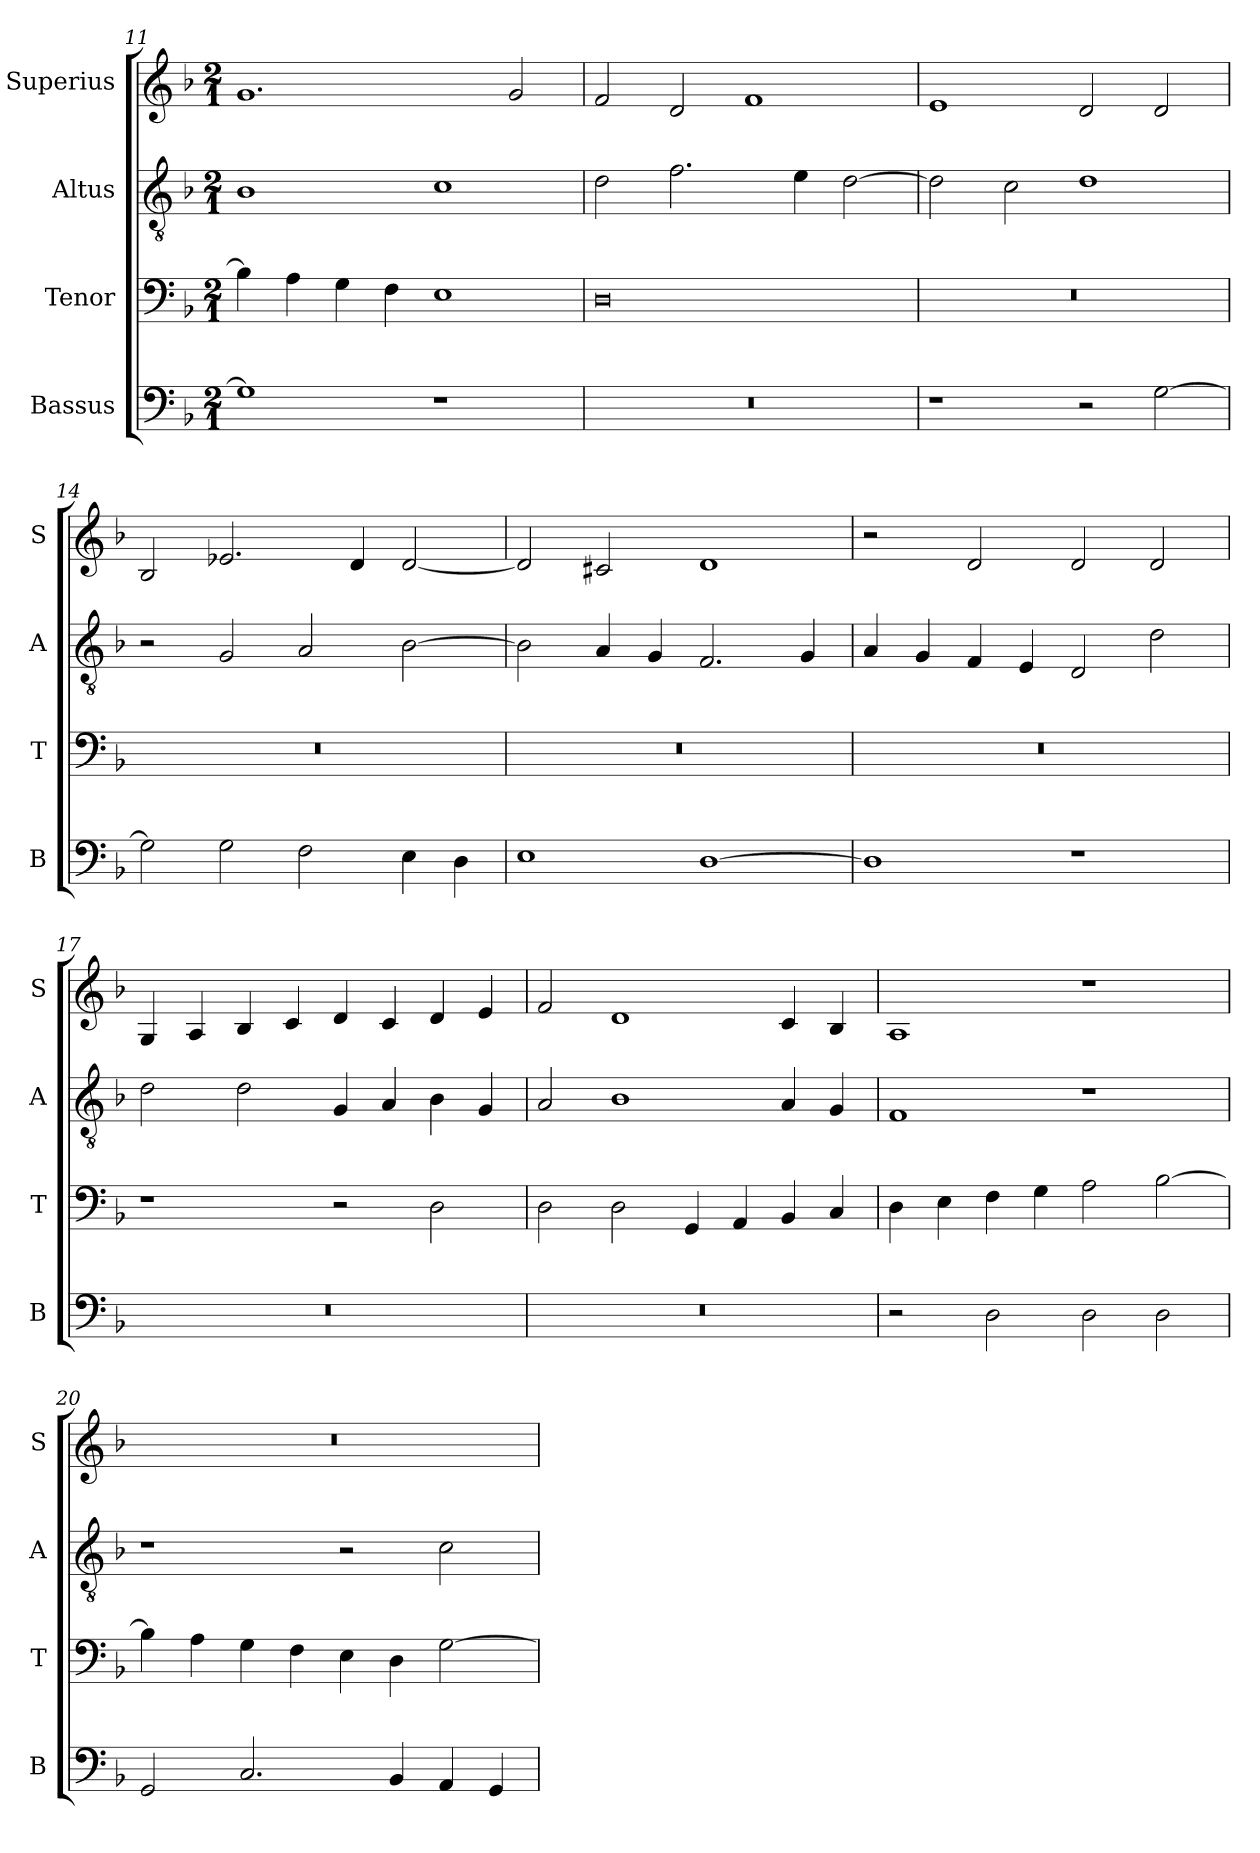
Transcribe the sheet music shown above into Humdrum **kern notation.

**kern	**kern	**kern	**kern
*part4	*part3	*part2	*part1
*staff4	*staff3	*staff2	*staff1
*I"Bassus	*I"Tenor	*I"Altus	*I"Superius
*I'B	*I'T	*I'A	*I'S
*clefF4	*clefF4	*clefGv2	*clefG2
*k[b-]	*k[b-]	*k[b-]	*k[b-]
*F:	*F:	*F:	*F:
*M2/1	*M2/1	*M2/1	*M2/1
=11	=11	=11	=11
1G]	4B-]	1B-	1.g
.	4A	.	.
.	4G	.	.
.	4F	.	.
1r	1E	1c	.
.	.	.	2g
=12	=12	=12	=12
0r	0D	2d	2f
.	.	2.f	2d
.	.	.	1f
.	.	4e	.
.	.	[2d	.
=13	=13	=13	=13
1r	0r	2d]	1e
.	.	2c	.
2r	.	1d	2d
[2G	.	.	2d
=14	=14	=14	=14
2G]	0r	2r	2B-
2G	.	2G	2.e-X
2F	.	2A	.
.	.	.	4d
4E	.	[2B-	[2d
4D	.	.	.
=15	=15	=15	=15
1E	0r	2B-]	2d]
.	.	4A	2c#X
.	.	4G	.
[1D	.	2.F	1d
.	.	4G	.
=16	=16	=16	=16
1D]	0r	4A	2r
.	.	4G	.
.	.	4F	2d
.	.	4E	.
1r	.	2D	2d
.	.	2d	2d
=17	=17	=17	=17
0r	1r	2d	4G
.	.	.	4A
.	.	2d	4B-
.	.	.	4c
.	2r	4G	4d
.	.	4A	4c
.	2D	4B-	4d
.	.	4G	4e
=18	=18	=18	=18
0r	2D	2A	2f
.	2D	1B-	1d
.	4GG	.	.
.	4AA	.	.
.	4BB-	4A	4c
.	4C	4G	4B-
=19	=19	=19	=19
2r	4D	1F	1A
.	4E	.	.
2D	4F	.	.
.	4G	.	.
2D	2A	1r	1r
2D	[2B-	.	.
=20	=20	=20	=20
2GG	4B-]	1r	0r
.	4A	.	.
2.C	4G	.	.
.	4F	.	.
.	4E	2r	.
4BB-	4D	.	.
4AA	[2G	2c	.
4GG	.	.	.
=	=	=	=
*-	*-	*-	*-
